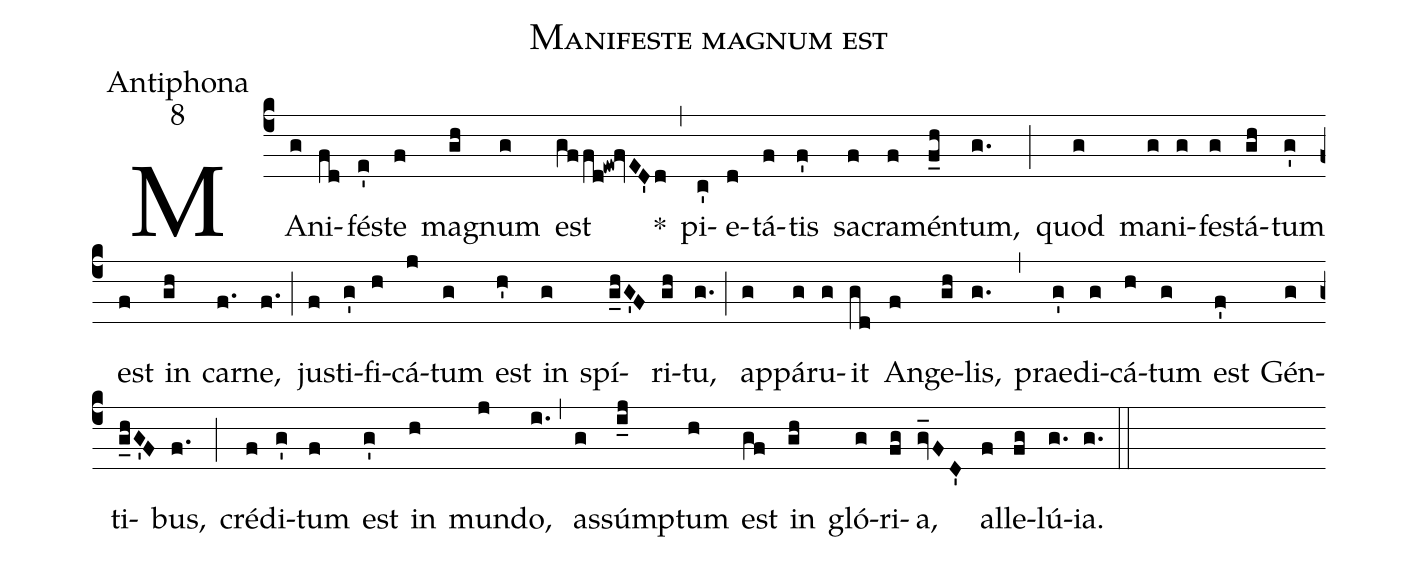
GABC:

name:Manifeste magnum est;
office-part:Antiphona;
mode:8;
%%
(c4) MA(g)ni(fd)fé(e')ste(f) ma(gh)gnum(g) est(gffd!ew!fvED'd) *(,) pi(c')e(d)tá(f)tis(f') sa(f)cra(f)mén(f_h)tum,(g.) (;) quod(g) ma(g)ni(g)fe(g)stá(gh)tum(g') est(f) in(gh) car(f.)ne,(f.) (;) ju(f)sti(g')fi(h)cá(j)tum(g) est(h') in(g) spí(g_hG'F)ri(gh)tu,(g.) (;) ap(g)pá(g)ru(g)it(gd) An(f)ge(gh)lis,(g.) (,) prae(g')di(g)cá(h)tum(g) est(f') Gén(g)ti(g_hG'F)bus,(f.) (;) cré(f)di(g')tum(f) est(g') in(h) mun(j)do,(i.) (,) as(g)súmp(i_j)tum(h) est(gf) in(gh) gló(g)ri(fg)a,(gv_FD') al(f)le(fg)lú(g.)ia.(g.) (::)
